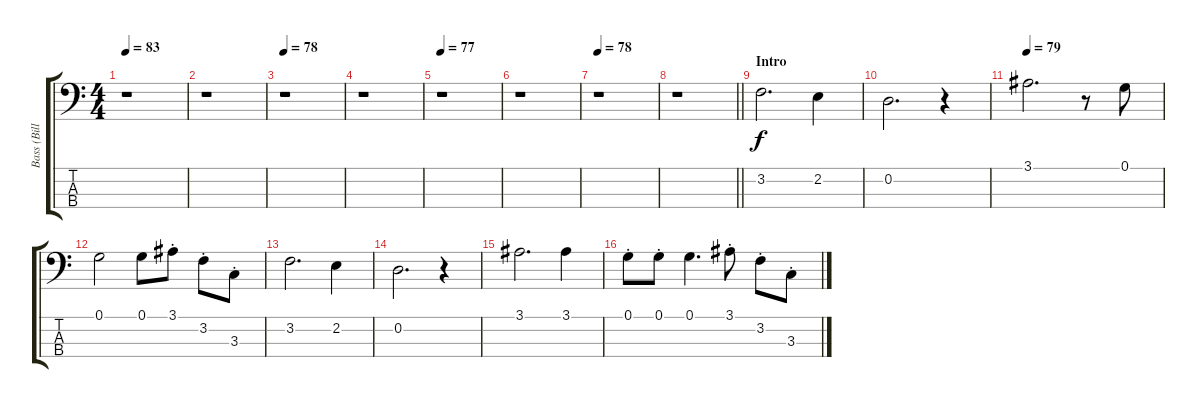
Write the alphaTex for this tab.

\track ("Bass (Bill)" "Bass (Bill") {instrument electricbassfinger}
\staff {score tabs}
\tuning (G2 D2 A1 E1) {hide}
\ts (4 4)
\tempo 83
\tempo 76
\tempo 83
\clef f4
\ks c
r.1{dy f instrument electricbassfinger} |
r.1 |
\tempo 78
r.1 |
r.1 |
\tempo 77
r.1 |
r.1 |
\tempo 78
r.1 |
\barLineRight lightlight
r.1 |
\section ("" "Intro")
3.2.2{d} 2.2.4 |
0.2.2{d} r.4 |
\tempo 79
3.1.2{d} r.8 0.1.8 |
0.1.2 0.1.8 3.1{st}.8 3.2{st}.8 3.3{st}.8 |
3.2.2{d} 2.2.4 |
0.2.2{d} r.4 |
3.1.2{d} 3.1.4 |
0.1{st}.8 0.1{st}.8 0.1.4{d} 3.1{st}.8 3.2{st}.8 3.3{st}.8
